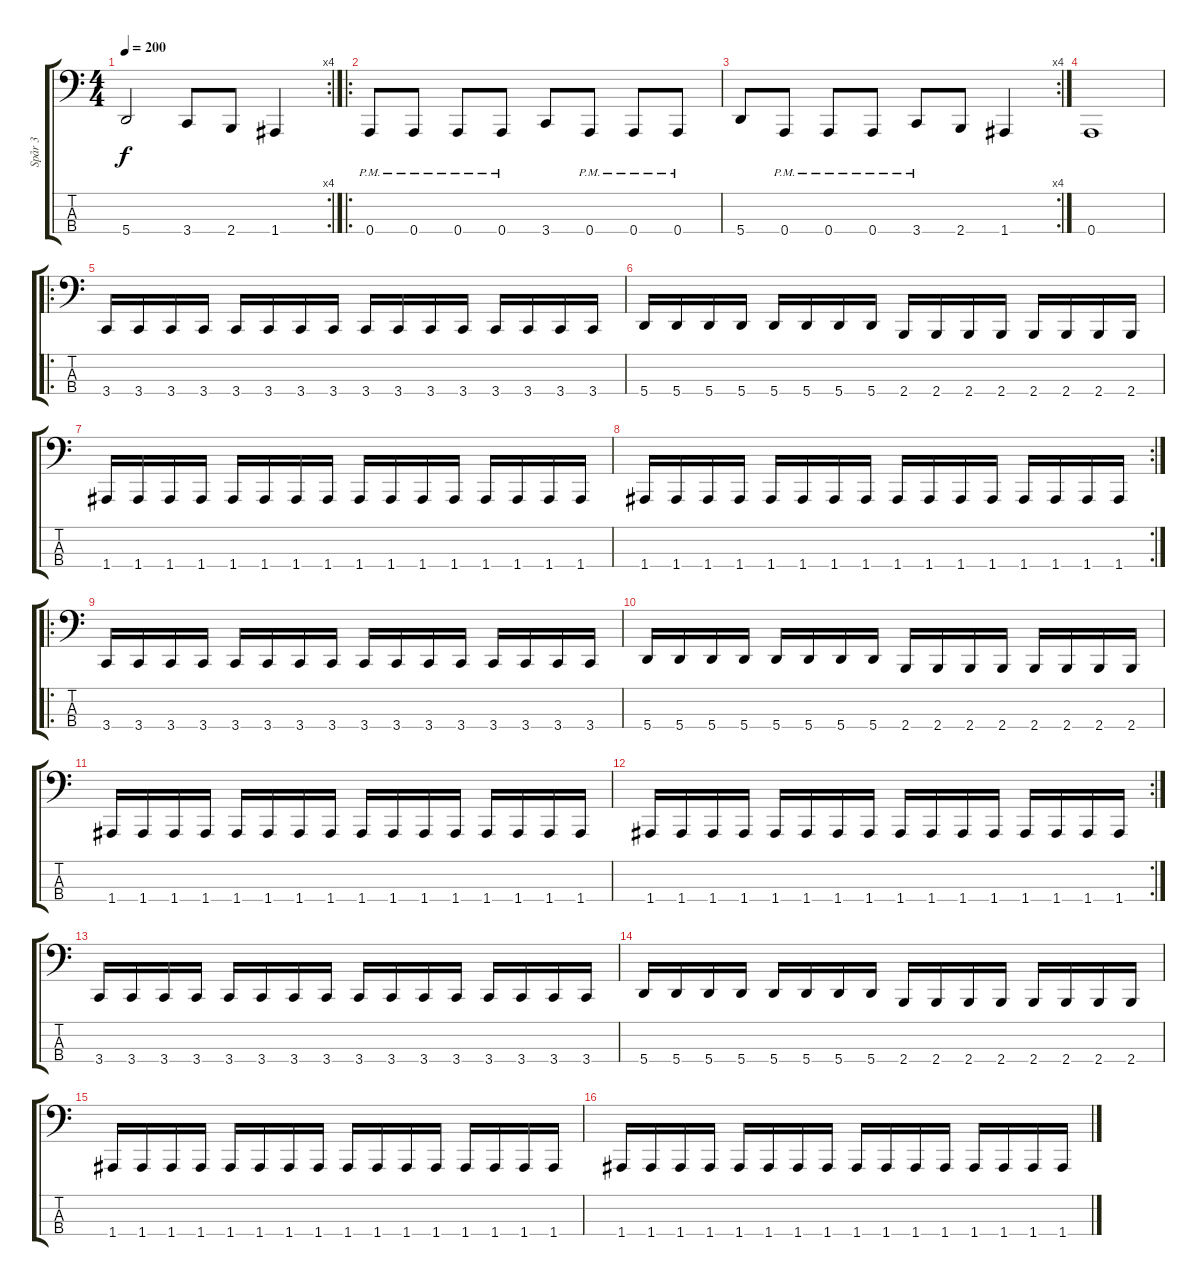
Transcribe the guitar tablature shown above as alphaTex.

\track ("Spår 3" "Spår 3") {instrument electricbassfinger}
\staff {score tabs}
\tuning (C2 G1 D1 A0) {hide}
\rc 4
\ts (4 4)
\tempo 200
\clef f4
\ks c
5.4.2{dy f} 3.4.8 2.4.8 1.4.4 |
\ro
0.4{pm}.8 0.4{pm}.8 0.4{pm}.8 0.4{pm}.8 3.4.8 0.4{pm}.8 0.4{pm}.8 0.4{pm}.8 |
\rc 4
5.4.8 0.4{pm}.8 0.4{pm}.8 0.4{pm}.8 3.4{pm}.8 2.4.8 1.4.4 |
0.4.1 |
\ro
3.4.16 3.4.16 3.4.16 3.4.16 3.4.16 3.4.16 3.4.16 3.4.16 3.4.16 3.4.16 3.4.16 3.4.16 3.4.16 3.4.16 3.4.16 3.4.16 |
5.4.16 5.4.16 5.4.16 5.4.16 5.4.16 5.4.16 5.4.16 5.4.16 2.4.16 2.4.16 2.4.16 2.4.16 2.4.16 2.4.16 2.4.16 2.4.16 |
1.4.16 1.4.16 1.4.16 1.4.16 1.4.16 1.4.16 1.4.16 1.4.16 1.4.16 1.4.16 1.4.16 1.4.16 1.4.16 1.4.16 1.4.16 1.4.16 |
\rc 2
1.4.16 1.4.16 1.4.16 1.4.16 1.4.16 1.4.16 1.4.16 1.4.16 1.4.16 1.4.16 1.4.16 1.4.16 1.4.16 1.4.16 1.4.16 1.4.16 |
\ro
3.4.16 3.4.16 3.4.16 3.4.16 3.4.16 3.4.16 3.4.16 3.4.16 3.4.16 3.4.16 3.4.16 3.4.16 3.4.16 3.4.16 3.4.16 3.4.16 |
5.4.16 5.4.16 5.4.16 5.4.16 5.4.16 5.4.16 5.4.16 5.4.16 2.4.16 2.4.16 2.4.16 2.4.16 2.4.16 2.4.16 2.4.16 2.4.16 |
1.4.16 1.4.16 1.4.16 1.4.16 1.4.16 1.4.16 1.4.16 1.4.16 1.4.16 1.4.16 1.4.16 1.4.16 1.4.16 1.4.16 1.4.16 1.4.16 |
\rc 2
1.4.16 1.4.16 1.4.16 1.4.16 1.4.16 1.4.16 1.4.16 1.4.16 1.4.16 1.4.16 1.4.16 1.4.16 1.4.16 1.4.16 1.4.16 1.4.16 |
3.4.16 3.4.16 3.4.16 3.4.16 3.4.16 3.4.16 3.4.16 3.4.16 3.4.16 3.4.16 3.4.16 3.4.16 3.4.16 3.4.16 3.4.16 3.4.16 |
5.4.16 5.4.16 5.4.16 5.4.16 5.4.16 5.4.16 5.4.16 5.4.16 2.4.16 2.4.16 2.4.16 2.4.16 2.4.16 2.4.16 2.4.16 2.4.16 |
1.4.16 1.4.16 1.4.16 1.4.16 1.4.16 1.4.16 1.4.16 1.4.16 1.4.16 1.4.16 1.4.16 1.4.16 1.4.16 1.4.16 1.4.16 1.4.16 |
1.4.16 1.4.16 1.4.16 1.4.16 1.4.16 1.4.16 1.4.16 1.4.16 1.4.16 1.4.16 1.4.16 1.4.16 1.4.16 1.4.16 1.4.16 1.4.16
